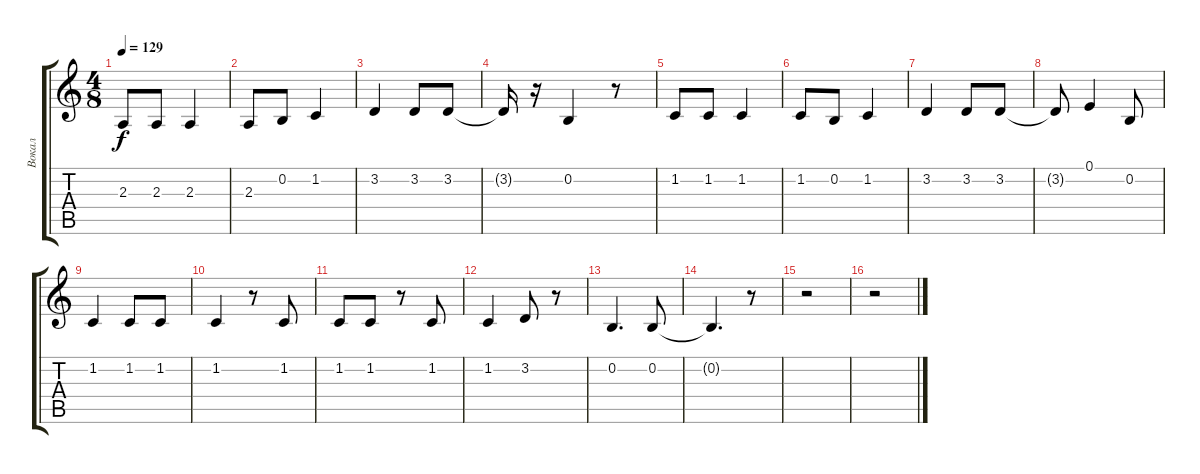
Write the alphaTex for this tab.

\track ("Вокал" "Вокал") {instrument fx5brightness}
\staff {score tabs}
\tuning (E4 B3 G3 D3 A2 E2) {hide}
\ts (4 8)
\tempo 129
\clef g2
\ks c
2.3.8{dy f} 2.3.8 2.3.4 |
2.3.8 0.2.8 1.2.4 |
3.2.4 3.2.8 3.2.8 |
3.2{t}.16 r.16 0.2.4 r.8 |
1.2.8 1.2.8 1.2.4 |
1.2.8 0.2.8 1.2.4 |
3.2.4 3.2.8 3.2.8 |
3.2{t}.8 0.1.4 0.2.8 |
1.2.4 1.2.8 1.2.8 |
1.2.4 r.8 1.2.8 |
1.2.8 1.2.8 r.8 1.2.8 |
1.2.4 3.2.8 r.8 |
0.2.4{d} 0.2.8 |
0.2{t}.4{d} r.8 |
r.2 |
r.2
